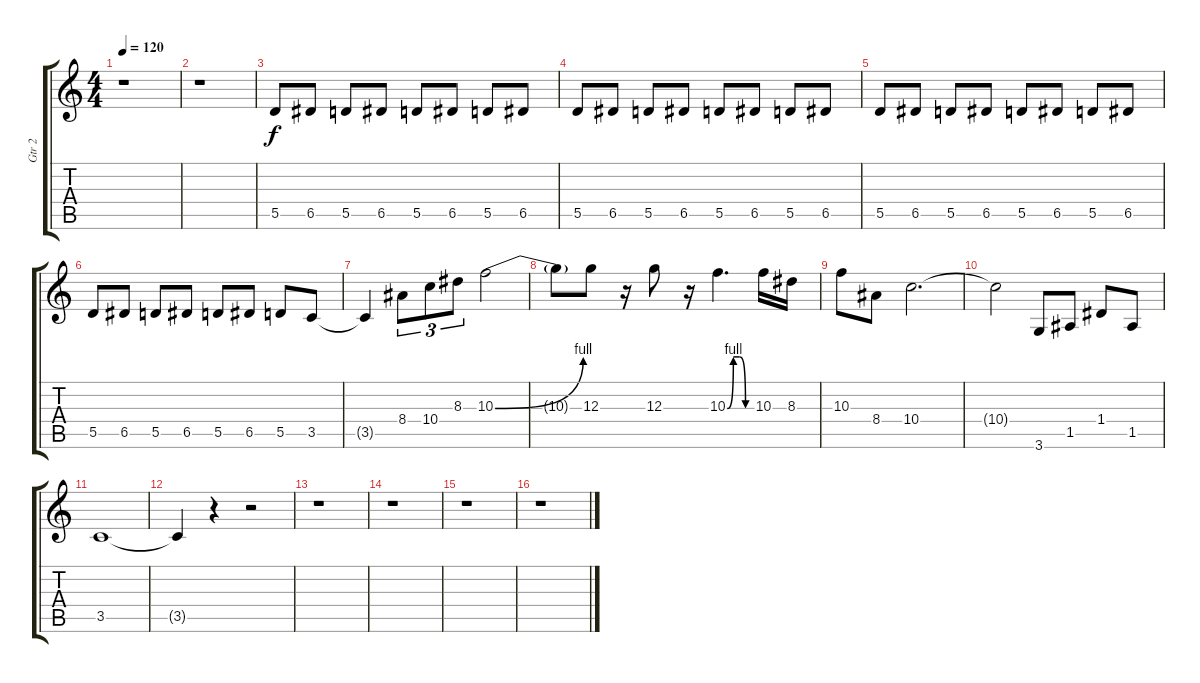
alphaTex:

\track ("Gtr 2" "Gtr 2") {instrument distortionguitar}
\staff {score tabs}
\tuning (E4 B3 G3 D3 A2 E2) {hide}
\ts (4 4)
\tempo 120
\clef g2
\ks c
r.1{dy f} |
r.1 |
5.5.8 6.5.8 5.5.8 6.5.8 5.5.8 6.5.8 5.5.8 6.5.8 |
5.5.8 6.5.8 5.5.8 6.5.8 5.5.8 6.5.8 5.5.8 6.5.8 |
5.5.8 6.5.8 5.5.8 6.5.8 5.5.8 6.5.8 5.5.8 6.5.8 |
5.5.8 6.5.8 5.5.8 6.5.8 5.5.8 6.5.8 5.5.8 3.5.8 |
3.5{t}.4 8.4.8{tu (3 2)} 10.4.8{tu (3 2)} 8.3.8{tu (3 2)} 10.3{be (bend 0 0 60 4)}.2 |
10.3{t}.8 12.3.8 r.16 12.3.8 r.16 10.3{be (custom 0 0 15 4 30 4 45 0 60 0)}.4{d} 10.3.16 8.3.16 |
10.3.8 8.4.8 10.4.2{d} |
10.4{t}.2 3.6.8 1.5.8 1.4.8 1.5.8 |
3.5.1 |
3.5{t}.4 r.4 r.2 |
r.1 |
r.1 |
r.1 |
r.1
